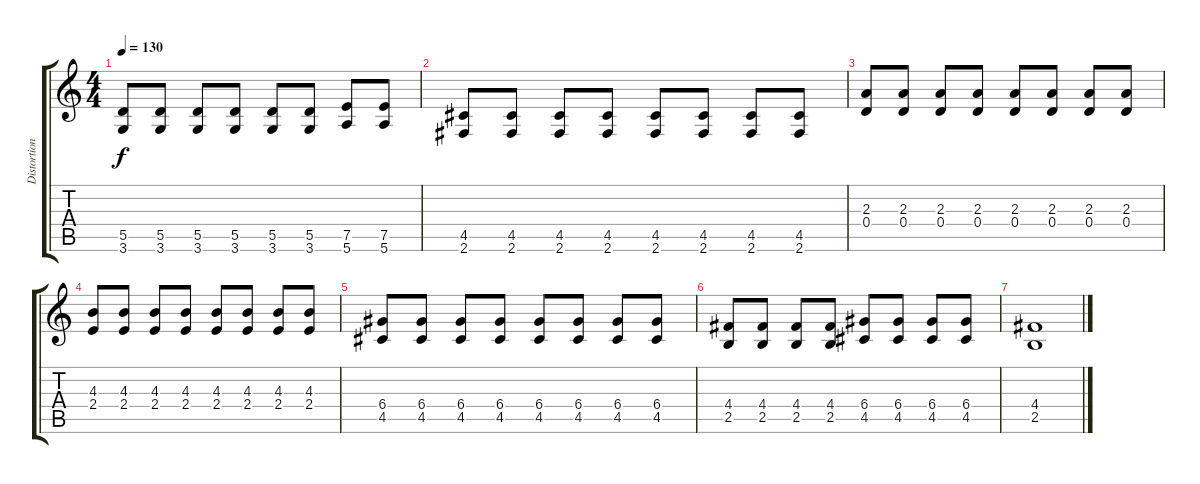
\track ("Distortion guitar 2" "Distortion") {instrument distortionguitar}
\staff {score tabs}
\tuning (E4 B3 G3 D3 A2 E2) {hide}
\ts (4 4)
\tempo 130
\clef g2
\ks c
(5.5 3.6).8{dy f} (5.5 3.6).8 (5.5 3.6).8 (5.5 3.6).8 (5.5 3.6).8 (5.5 3.6).8 (7.5 5.6).8 (7.5 5.6).8 |
(4.5 2.6).8 (4.5 2.6).8 (4.5 2.6).8 (4.5 2.6).8 (4.5 2.6).8 (4.5 2.6).8 (4.5 2.6).8 (4.5 2.6).8 |
(2.3 0.4).8 (2.3 0.4).8 (2.3 0.4).8 (2.3 0.4).8 (2.3 0.4).8 (2.3 0.4).8 (2.3 0.4).8 (2.3 0.4).8 |
(4.3 2.4).8 (4.3 2.4).8 (4.3 2.4).8 (4.3 2.4).8 (4.3 2.4).8 (4.3 2.4).8 (4.3 2.4).8 (4.3 2.4).8 |
(6.4 4.5).8 (6.4 4.5).8 (6.4 4.5).8 (6.4 4.5).8 (6.4 4.5).8 (6.4 4.5).8 (6.4 4.5).8 (6.4 4.5).8 |
(4.4 2.5).8 (4.4 2.5).8 (4.4 2.5).8 (4.4 2.5).8 (6.4 4.5).8 (6.4 4.5).8 (6.4 4.5).8 (6.4 4.5).8 |
(4.4 2.5).1
